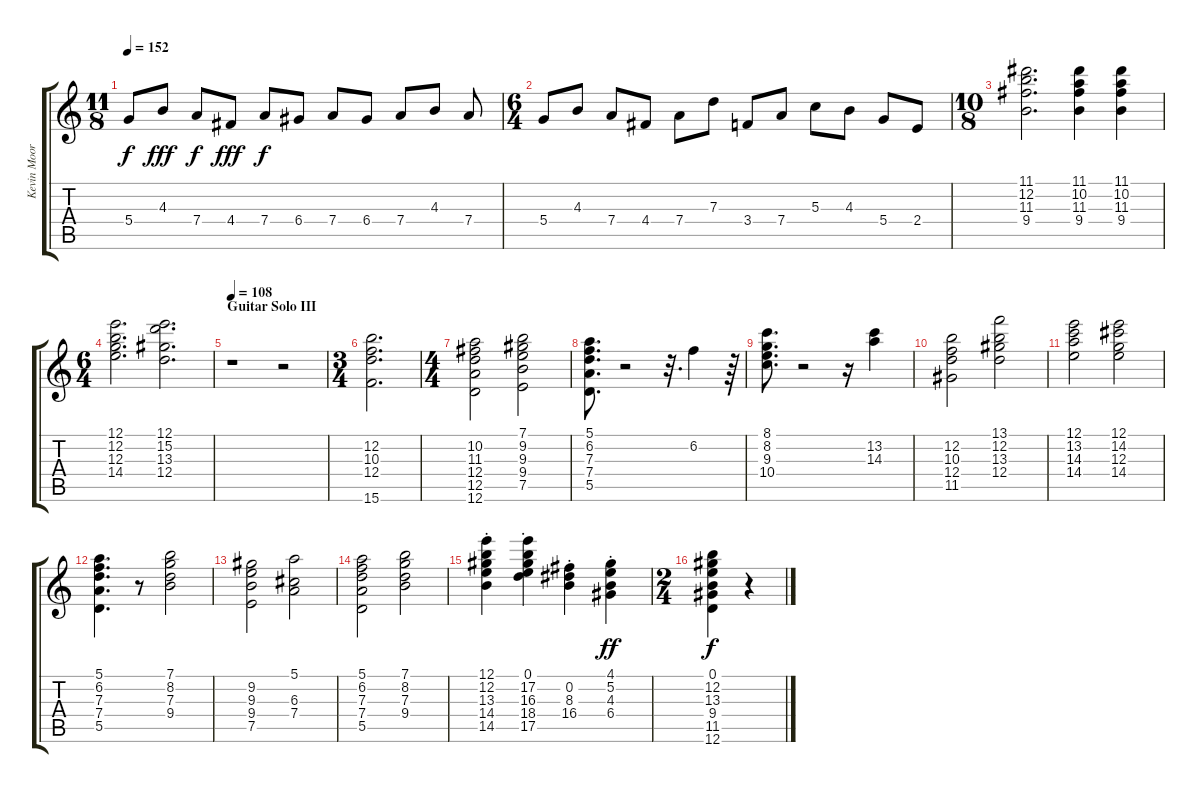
\track ("Kevin Moore (Keyboard)" "Kevin Moor") {instrument drawbarorgan}
\staff {score tabs}
\tuning (E5 B4 G4 D4 A3 D3) {hide}
\ts (11 8)
\tempo 152
\clef g2
\ks c
5.4.8{dy f} 4.3.8{dy fff} 7.4.8{dy f} 4.4.8{dy fff} 7.4.8{dy f} 6.4.8 7.4.8 6.4.8 7.4.8 4.3.8 7.4.8 |
\ts (6 4)
5.4.8 4.3.8 7.4.8 4.4.8 7.4.8 7.3.8 3.4.8 7.4.8 5.3.8 4.3.8 5.4.8 2.4.8 |
\ts (10 8)
(11.1 12.2 11.3 9.4).2{d volume 8 instrument stringensemble1} (11.1 10.2 11.3 9.4).4 (11.1 10.2 11.3 9.4).4 |
\ts (6 4)
(12.1 12.2 12.3 14.4).2{d} (12.1 15.2 13.3 12.4).2{d} |
\section ("" "Guitar Solo III")
\tempo 108
r.1 r.2 |
\ts (3 4)
(12.2 10.3 12.4 15.6).2{d} |
\ts (4 4)
(10.2 11.3 12.4 12.5 12.6).2 (7.1 9.2 9.3 9.4 7.5).2 |
(5.1 6.2 7.3 7.4 5.5).8{d} r.2 r.32{d} 6.2.4 r.64 |
(8.1 8.2 9.3 10.4).8{d} r.2 r.16 (13.2 14.3).4 |
(12.2 10.3 12.4 11.5).2 (13.1 12.2 13.3 12.4).2 |
(12.1 13.2 14.3 14.4).2 (12.1 14.2 12.3 14.4).2 |
(5.1 6.2 7.3 7.4 5.5).4{d} r.8 (7.1 8.2 7.3 9.4).2 |
(9.2 9.3 9.4 7.5).2 (5.1 6.3 7.4).2 |
(5.1 6.2 7.3 7.4 5.5).2 (7.1 8.2 7.3 9.4).2 |
(12.1{st} 12.2{st} 13.3{st} 14.4{st} 14.5{st}).4 (0.1{st} 17.2{st} 16.3{st} 18.4{st} 17.5{st}).4 (0.2{st} 8.3{st} 16.4{st}).4 (4.1{st} 5.2{st} 4.3{st} 6.4{st}).4{dy ff} |
\ts (2 4)
(0.1 12.2 13.3 9.4 11.5 12.6).4{dy f} r.4
